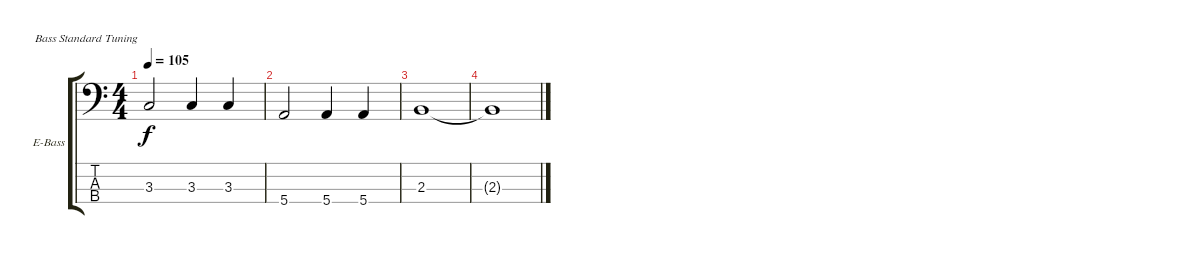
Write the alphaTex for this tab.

\defaultSystemsLayout 4
\bracketExtendMode groupsimilarinstruments
\firstSystemTrackNameOrientation horizontal
\otherSystemsTrackNameOrientation horizontal
\track ("Black" "E-Bass") {instrument electricbassfinger}
\staff {score tabs}
\tuning (G2 D2 A1 E1)
\ts (4 4)
\tempo 105
\clef f4
\ks c
3.3.2{dy f} 3.3.4 3.3.4 |
5.4.2 5.4.4 5.4.4 |
2.3.1 |
2.3{t}.1
